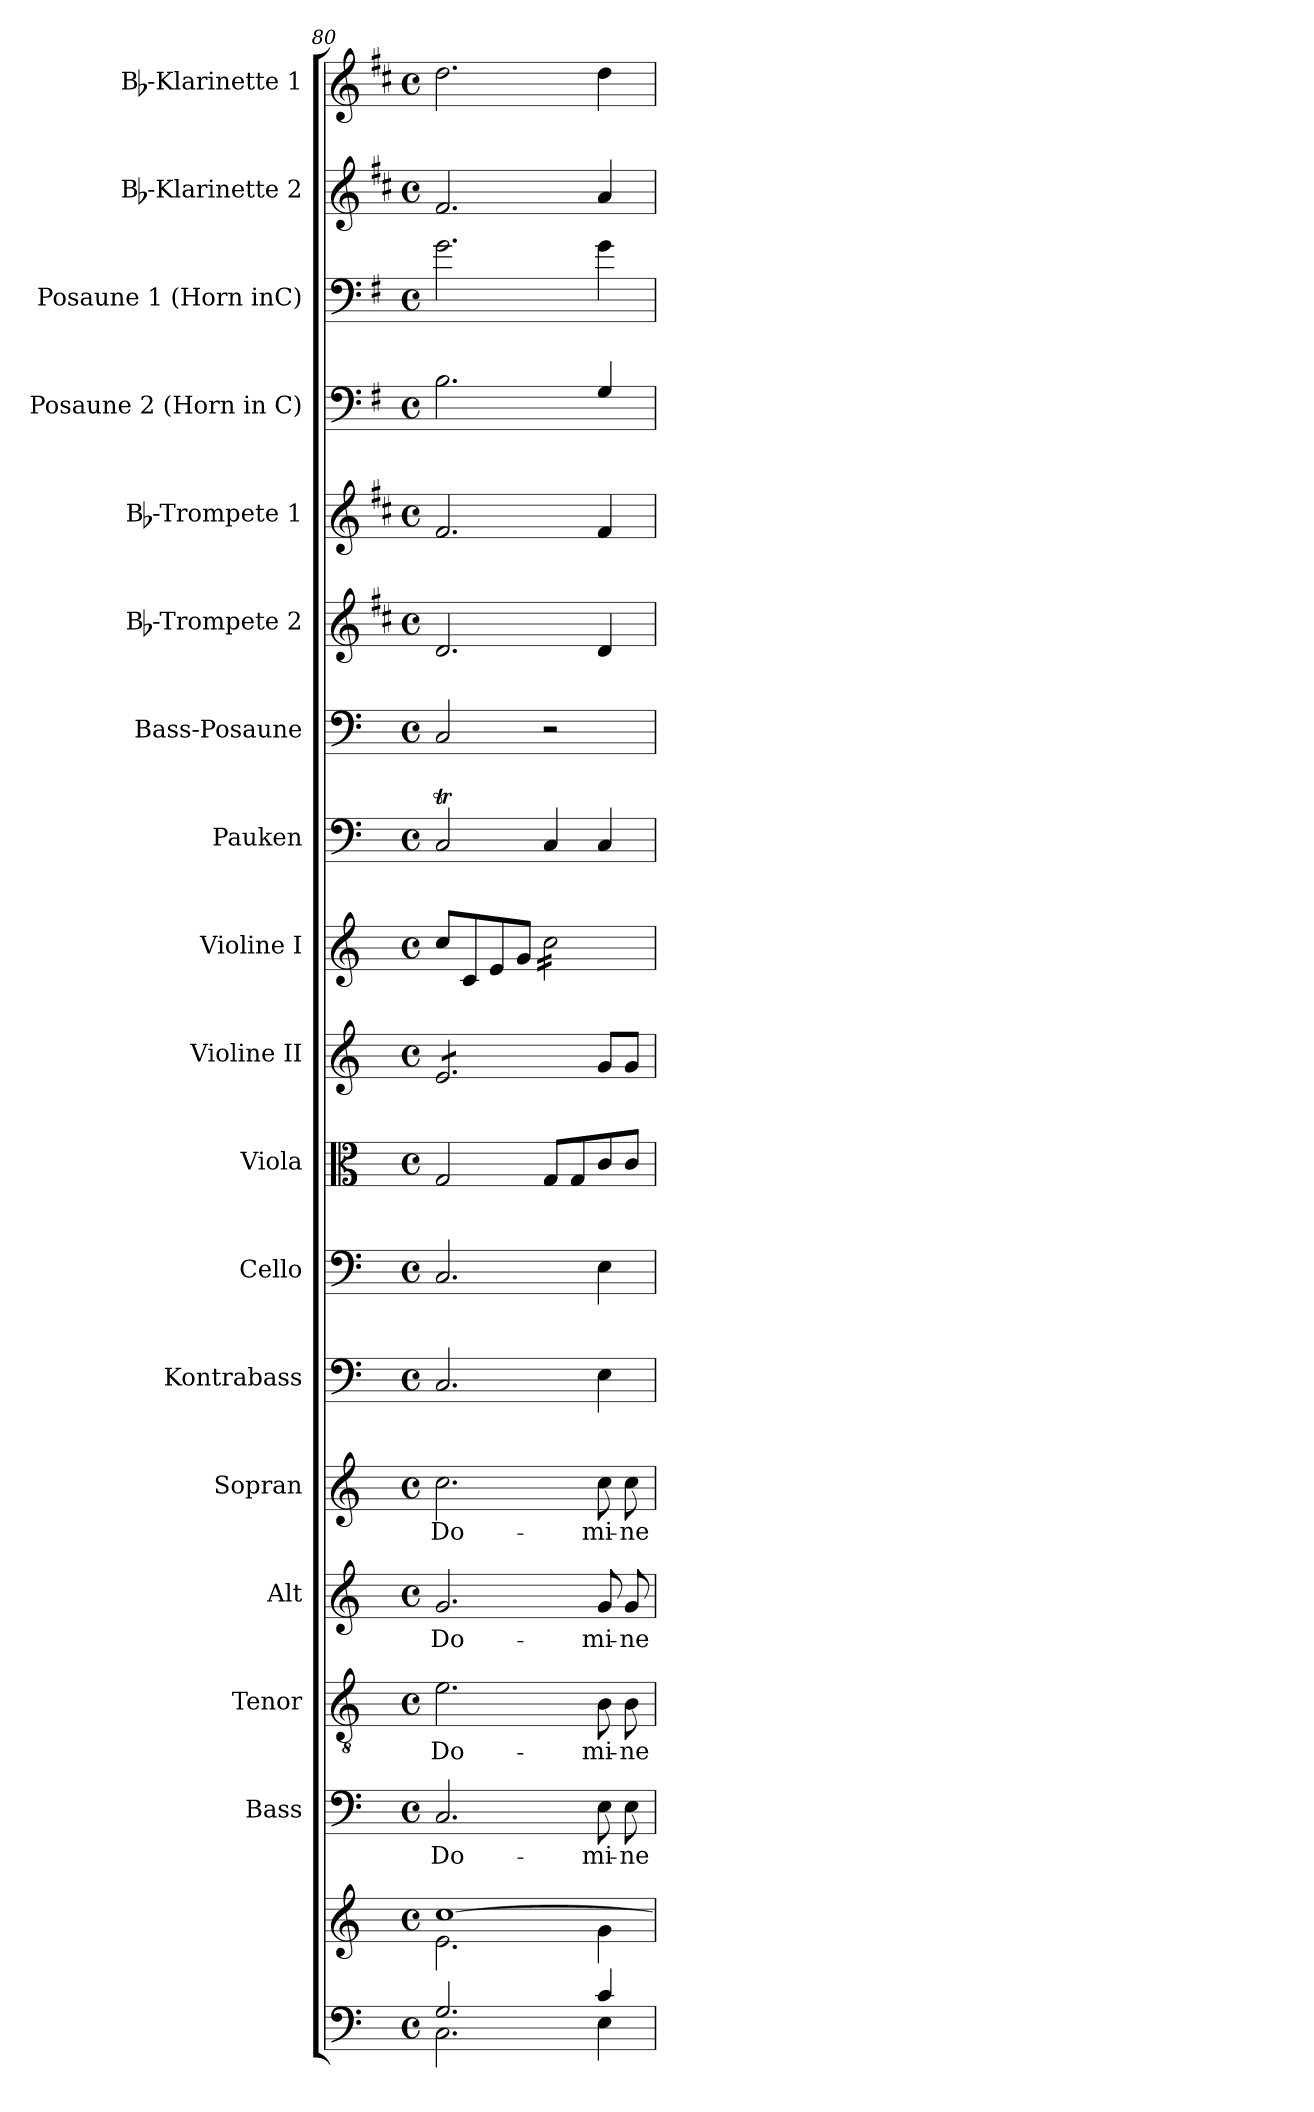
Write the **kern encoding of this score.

**kern	**kern	**kern	**text	**kern	**text	**kern	**text	**kern	**text	**kern	**kern	**kern	**kern	**kern	**kern	**kern	**kern	**kern	**kern	**kern	**kern	**kern
*part18	*part18	*part17	*part17	*part16	*part16	*part15	*part15	*part14	*part14	*part13	*part12	*part11	*part10	*part9	*part8	*part7	*part6	*part5	*part4	*part3	*part2	*part1
*staff19	*staff18	*staff17	*staff17	*staff16	*staff16	*staff15	*staff15	*staff14	*staff14	*staff13	*staff12	*staff11	*staff10	*staff9	*staff8	*staff7	*staff6	*staff5	*staff4	*staff3	*staff2	*staff1
*	*	*I"Bass	*	*I"Tenor	*	*I"Alt	*	*I"Sopran	*	*I"Kontrabass	*I"Cello	*I"Viola	*I"Violine II	*I"Violine I	*I"Pauken	*I"Bass-Posaune	*I"Bb-Trompete 2	*I"Bb-Trompete 1	*I"Posaune 2 (Horn in C)	*I"Posaune 1 (Horn inC)	*I"Bb-Klarinette 2	*I"Bb-Klarinette 1
*	*	*I'B.	*	*I'T.	*	*I'A.	*	*I'S.	*	*I'Kb.	*	*I'Vla.	*I'Vl. II	*I'Vl. I	*I'Pk.	*I'B-Pos.	*I'Bb Trp. 2	*I'Bb Trp. 1	*I'Pos. 2	*I'Pos. 1	*I'Bb Kl. 2	*I'Bb Kl. 1
*clefF4	*clefG2	*clefF4	*	*clefGv2	*	*clefG2	*	*clefG2	*	*clefF4	*clefF4	*clefC3	*clefG2	*clefG2	*clefF4	*clefF4	*clefG2	*clefG2	*clefF4	*clefF4	*clefG2	*clefG2
*	*	*	*	*	*	*	*	*	*	*ITrd7c12	*	*	*	*	*	*	*ITrd1c2	*ITrd1c2	*ITrd4c7	*ITrd4c7	*ITrd1c2	*ITrd1c2
*k[]	*k[]	*k[]	*	*k[]	*	*k[]	*	*k[]	*	*k[]	*k[]	*k[]	*k[]	*k[]	*k[]	*k[]	*k[]	*k[]	*k[]	*k[]	*k[]	*k[]
*C:	*C:	*C:	*	*C:	*	*C:	*	*C:	*	*C:	*C:	*C:	*C:	*C:	*C:	*C:	*C:	*C:	*C:	*C:	*C:	*C:
*M4/4	*M4/4	*M4/4	*	*M4/4	*	*M4/4	*	*M4/4	*	*M4/4	*M4/4	*M4/4	*M4/4	*M4/4	*M4/4	*M4/4	*M4/4	*M4/4	*M4/4	*M4/4	*M4/4	*M4/4
*met(c)	*met(c)	*met(c)	*	*met(c)	*	*met(c)	*	*met(c)	*	*met(c)	*met(c)	*met(c)	*met(c)	*met(c)	*met(c)	*met(c)	*met(c)	*met(c)	*met(c)	*met(c)	*met(c)	*met(c)
=80	=80	=80	=80	=80	=80	=80	=80	=80	=80	=80	=80	=80	=80	=80	=80	=80	=80	=80	=80	=80	=80	=80
*^	*^	*	*	*	*	*	*	*	*	*	*	*	*	*	*	*	*	*	*	*	*	*
!	!	!	!	!	!LO:LY:b	!	!LO:LY:b	!	!LO:LY:b	!	!LO:LY:b	!	!	!	!	!	!	!	!	!	!	!	!	!
*	*	*	*	*	*	*	*	*	*	*	*	*	*	*	*tremolo	*	*	*	*	*	*	*	*	*
2.G/	2.C\	[>1cc	2.e\	2.C/	Do-	2.e\	Do-	2.g/	Do-	2.cc\	Do-	2.CC/	2.C/	2G/	8e/L	8cc/L	2CT/	2C/	2.c/	2.e/	2.E\	2.c\	2.e/	2.cc\
.	.	.	.	.	.	.	.	.	.	.	.	.	.	.	8e/	8c/	.	.	.	.	.	.	.	.
.	.	.	.	.	.	.	.	.	.	.	.	.	.	.	8e/	8e/	.	.	.	.	.	.	.	.
.	.	.	.	.	.	.	.	.	.	.	.	.	.	.	8e/	8g/J	.	.	.	.	.	.	.	.
*	*	*	*	*	*	*	*	*	*	*	*	*	*	*	*	*tremolo	*	*	*	*	*	*	*	*
.	.	.	.	.	.	.	.	.	.	.	.	.	.	8G/L	8e/	16cc\LL	4C/	2r	.	.	.	.	.	.
.	.	.	.	.	.	.	.	.	.	.	.	.	.	.	.	16cc\	.	.	.	.	.	.	.	.
.	.	.	.	.	.	.	.	.	.	.	.	.	.	8G/	8e/J	16cc\	.	.	.	.	.	.	.	.
*	*	*	*	*	*	*	*	*	*	*	*	*	*	*	*Xtremolo	*	*	*	*	*	*	*	*	*
.	.	.	.	.	.	.	.	.	.	.	.	.	.	.	.	16cc\	.	.	.	.	.	.	.	.
!	!	!	!	!	!LO:LY:b	!	!LO:LY:b	!	!LO:LY:b	!	!LO:LY:b	!	!	!	!	!	!	!	!	!	!	!	!	!
4c/	4E\	.	4g\	8E\	-mi-	8B\	-mi-	8g/	-mi-	8cc\	-mi-	4EE\	4E\	8c/	8g/L	16cc\	4C/	.	4c/	4e/	4C/	4c\	4g/	4cc\
.	.	.	.	.	.	.	.	.	.	.	.	.	.	.	.	16cc\	.	.	.	.	.	.	.	.
!	!	!	!	!	!LO:LY:b	!	!LO:LY:b	!	!LO:LY:b	!	!LO:LY:b	!	!	!	!	!	!	!	!	!	!	!	!	!
.	.	.	.	8E\	-ne	8B\	-ne	8g/	-ne	8cc\	-ne	.	.	8c/J	8g/J	16cc\	.	.	.	.	.	.	.	.
.	.	.	.	.	.	.	.	.	.	.	.	.	.	.	.	16cc\JJ	.	.	.	.	.	.	.	.
*	*	*	*	*	*	*	*	*	*	*	*	*	*	*	*	*Xtremolo	*	*	*	*	*	*	*	*
*v	*v	*	*	*	*	*	*	*	*	*	*	*	*	*	*	*	*	*	*	*	*	*	*	*
*	*v	*v	*	*	*	*	*	*	*	*	*	*	*	*	*	*	*	*	*	*	*	*	*
=	=	=	=	=	=	=	=	=	=	=	=	=	=	=	=	=	=	=	=	=	=	=
*-	*-	*-	*-	*-	*-	*-	*-	*-	*-	*-	*-	*-	*-	*-	*-	*-	*-	*-	*-	*-	*-	*-
